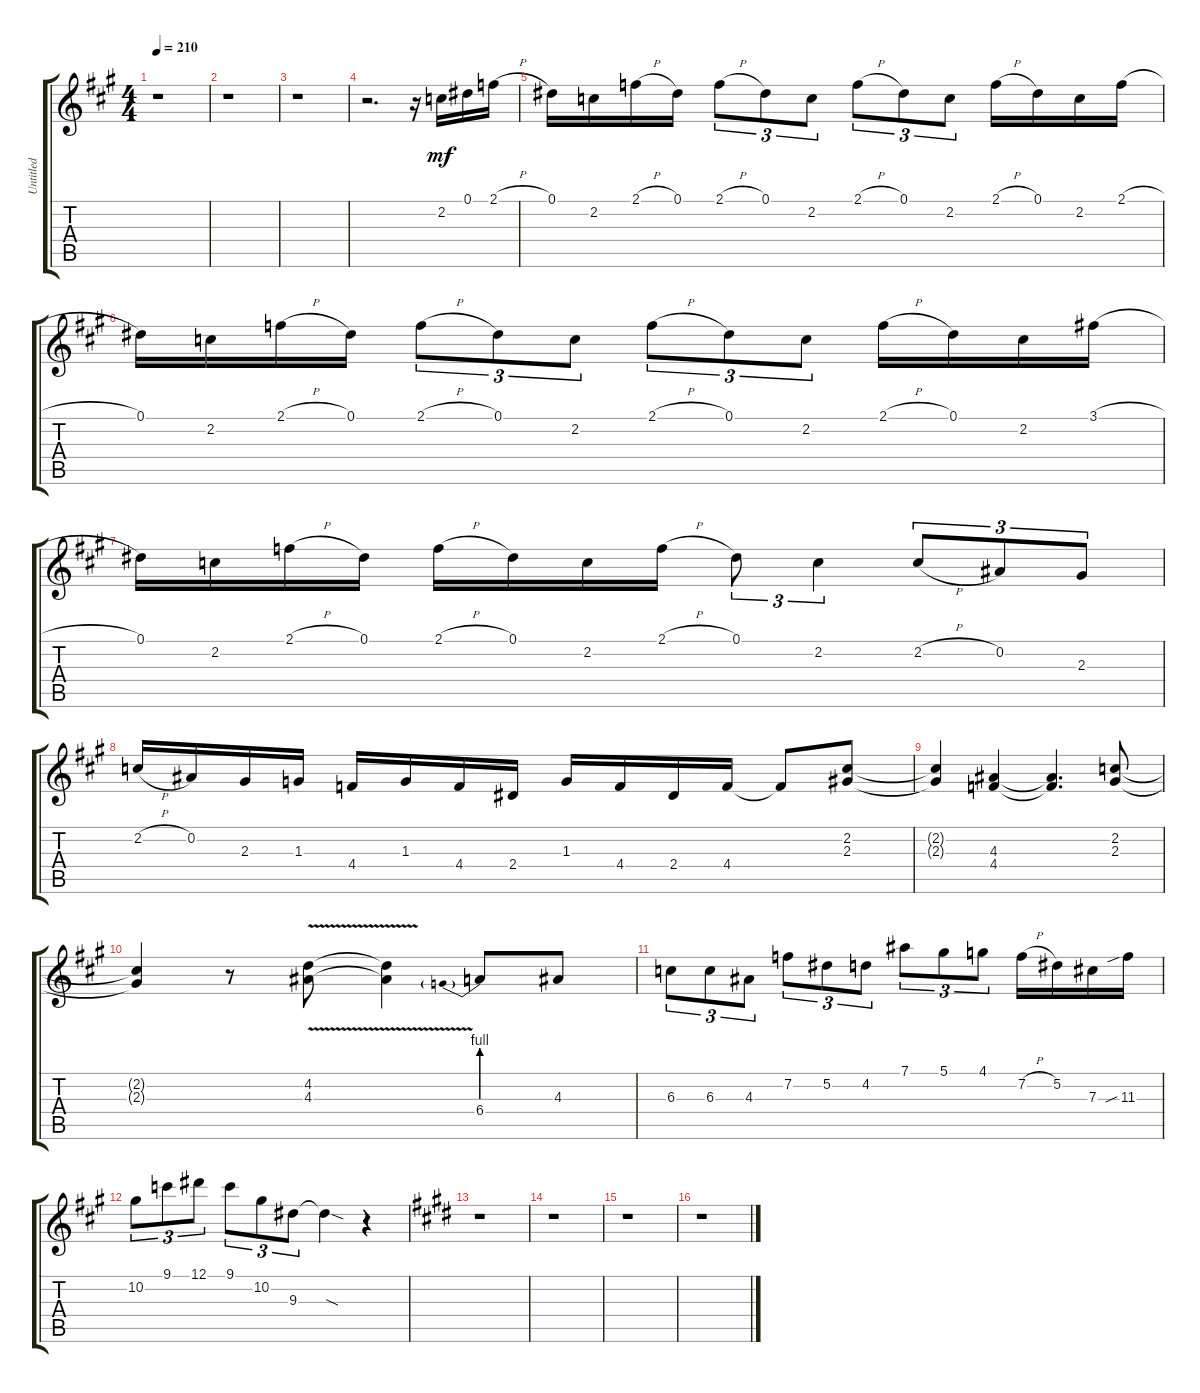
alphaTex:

\track ("Untitled" "Untitled") {instrument distortionguitar}
\staff {score tabs}
\tuning (Eb4 Bb3 Gb3 Db3 Ab2 Eb2) {hide}
\ts (4 4)
\tempo 210
\clef g2
\ks a
r.1{dy mf} |
r.1 |
r.1 |
r.2{d} r.16 2.2.16 0.1.16 2.1{h}.16 |
0.1.16 2.2.16 2.1{h}.16 0.1.16 2.1{h}.8{tu (3 2)} 0.1.8{tu (3 2)} 2.2.8{tu (3 2)} 2.1{h}.8{tu (3 2)} 0.1.8{tu (3 2)} 2.2.8{tu (3 2)} 2.1{h}.16 0.1.16 2.2.16 2.1{h}.16 |
0.1.16 2.2.16 2.1{h}.16 0.1.16 2.1{h}.8{tu (3 2)} 0.1.8{tu (3 2)} 2.2.8{tu (3 2)} 2.1{h}.8{tu (3 2)} 0.1.8{tu (3 2)} 2.2.8{tu (3 2)} 2.1{h}.16 0.1.16 2.2.16 3.1{h}.16 |
0.1.16 2.2.16 2.1{h}.16 0.1.16 2.1{h}.16 0.1.16 2.2.16 2.1{h}.16 0.1.8{tu (3 2)} 2.2.4{tu (3 2)} 2.2{h}.8{tu (3 2)} 0.2.8{tu (3 2)} 2.3.8{tu (3 2)} |
2.2{h}.16 0.2.16 2.3.16 1.3.16 4.4.16 1.3.16 4.4.16 2.4.16 1.3.16 4.4.16 2.4.16 4.4.16 4.4{t}.8 (2.2 2.3).8 |
(2.2{t} 2.3{t}).4 (4.3 4.4).4 (4.3{t} 4.4{t}).4{d} (2.2 2.3).8 |
(2.2{t} 2.3{t}).4 r.8 (4.2{v} 4.3{v}).8 (4.2{v t} 4.3{v t}).4 6.4{be (prebend 0 4 60 4)}.8 4.3.8 |
6.3.8{tu (3 2)} 6.3.8{tu (3 2)} 4.3.8{tu (3 2)} 7.2.8{tu (3 2)} 5.2.8{tu (3 2)} 4.2.8{tu (3 2)} 7.1.8{tu (3 2)} 5.1.8{tu (3 2)} 4.1.8{tu (3 2)} 7.2{h}.16 5.2.16 7.3.16 11.3{sib}.16 |
10.2.8{tu (3 2)} 9.1.8{tu (3 2)} 12.1.8{tu (3 2)} 9.1.8{tu (3 2)} 10.2.8{tu (3 2)} 9.3.8{tu (3 2)} 9.3{sod t}.4 r.4 |
\ks e
r.1 |
\ks c#minor
r.1 |
r.1 |
r.1
